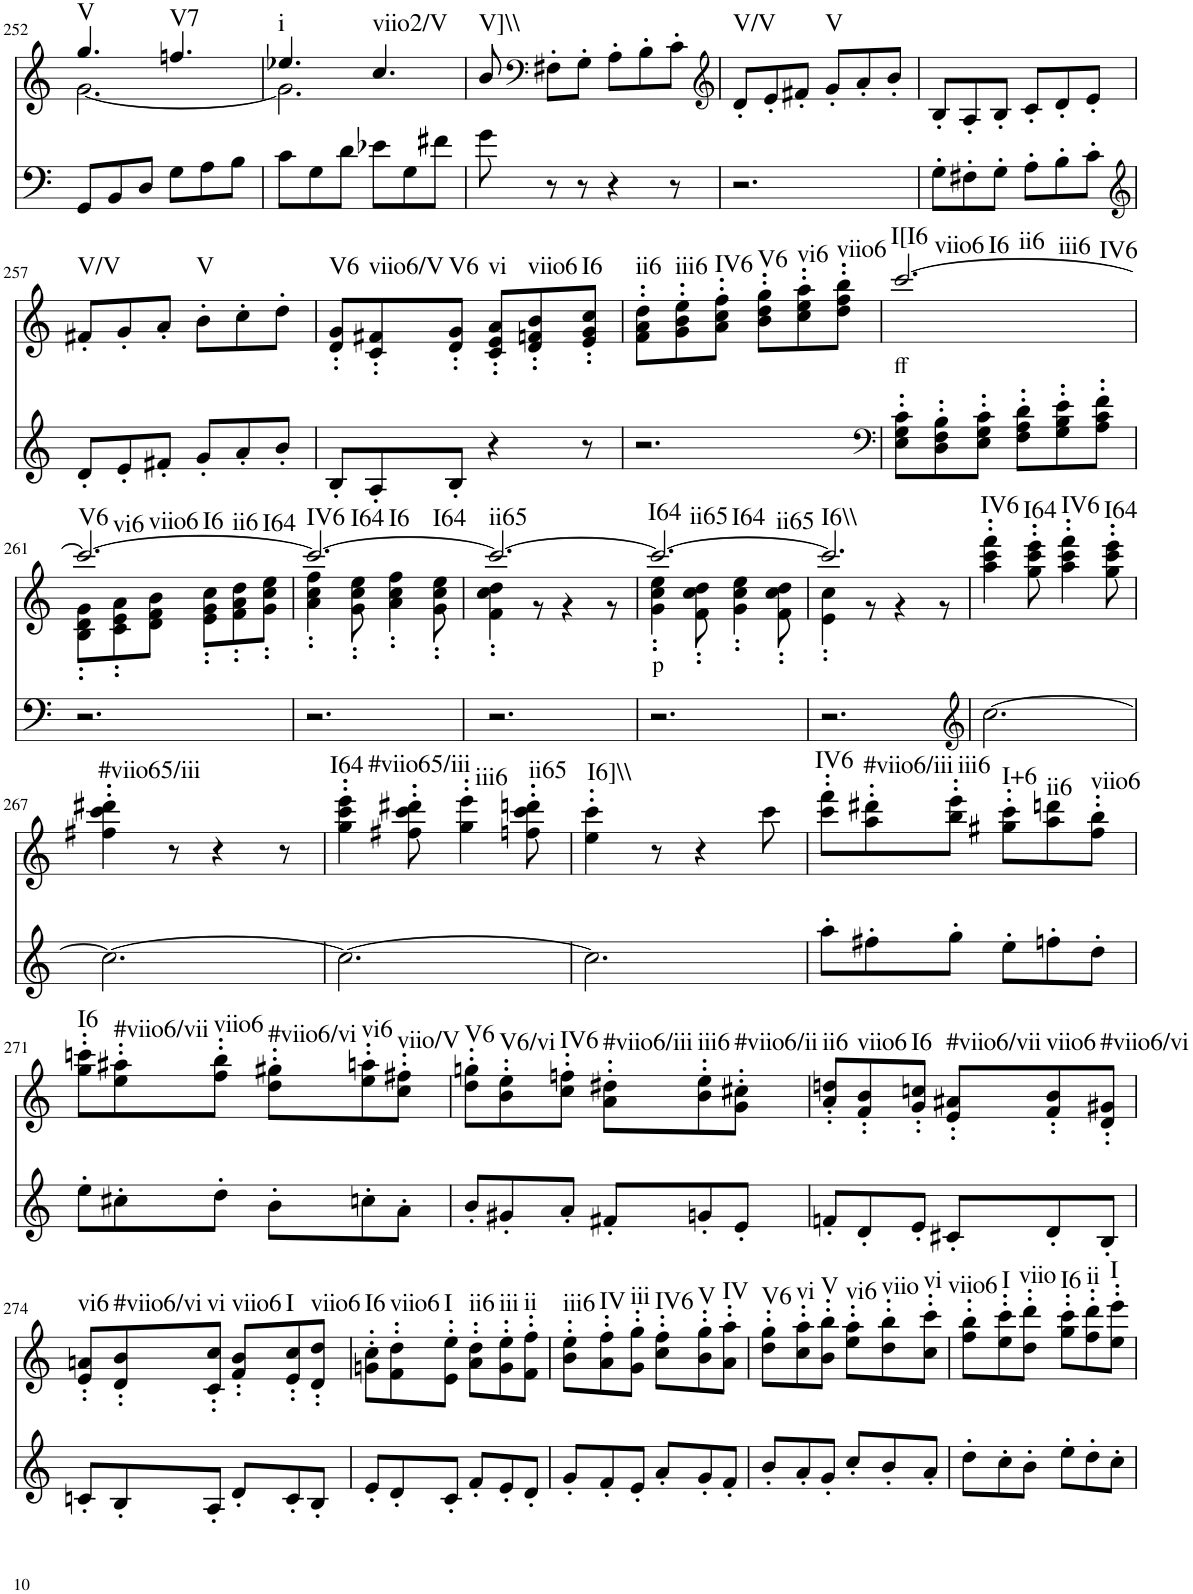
**kern	**kern	**text	**harte
*part2	*part1	*part1	*part1
*staff2	*staff1	*staff1	*
*I"piano	*I"piano	*	*
*I'Pno	*I'Pno	*	*
!!LO:PB:g=z
*clefF4	*clefG2	*	*
*k[]	*k[]	*	*
*M6/8	*M6/8	*	*
=252	=252	=252	=252
*	*^	*	*
!	!	!	!	!LO:H:kt=V
8GG/L	4.gg/	[2.g\	.	N
8BB/	.	.	.	.
8D/J	.	.	.	.
!	!	!	!	!LO:H:kt=V7
8G\L	4.ffn/	.	.	N
8A\	.	.	.	.
8B\J	.	.	.	.
=253	=253	=253	=253	=253
!	!	!	!	!LO:H:kt=i
8c\L	4.ee-X/	2.g\]	.	N
8G\	.	.	.	.
8d\J	.	.	.	.
!	!	!	!	!LO:H:kt=viio2/V
8e-X\L	4.cc/	.	.	N
8G\	.	.	.	.
8f#X\J	.	.	.	.
*	*v	*v	*	*
=254	=254	=254	=254
!	!	!	!LO:H:kt=V]\\
8g\	8b/	.	N
*	*clefF4	*	*
8r	8F#X'\L	.	.
8r	8G'\J	.	.
4r	8A'\L	.	.
.	8B'\	.	.
8r	8c'\J	.	.
=255	=255	=255	=255
*	*clefG2	*	*
!	!	!	!LO:H:kt=V/V
2.r	8d'/L	.	N
.	8e'/	.	.
.	8f#X'/J	.	.
!	!	!	!LO:H:kt=V
.	8g'/L	.	N
.	8a'/	.	.
.	8b'/J	.	.
=256	=256	=256	=256
8G'\L	8B'/L	.	.
8F#X'\	8A'/	.	.
8G'\J	8B'/J	.	.
8A'\L	8c'/L	.	.
8B'\	8d'/	.	.
8c'\J	8e'/J	.	.
!!LO:LB:g=z
=257	=257	=257	=257
*clefG2	*	*	*
!	!	!	!LO:H:kt=V/V
8d'/L	8f#X'/L	.	N
8e'/	8g'/	.	.
8f#X'/J	8a'/J	.	.
!	!	!	!LO:H:kt=V
8g'/L	8b'\L	.	N
8a'/	8cc'\	.	.
8b'/J	8dd'\J	.	.
=258	=258	=258	=258
!	!	!	!LO:H:kt=V6
8B'/L	8d/' 8g/'L	.	N
!	!	!	!LO:H:kt=viio6/V
8A'/	8c/' 8f#X/'	.	N
!	!	!	!LO:H:kt=V6
8B'/J	8d/' 8g/'J	.	N
!	!	!	!LO:H:kt=vi
4r	8c/' 8e/' 8a/'L	.	N
!	!	!	!LO:H:kt=viio6
.	8d/' 8fn/' 8b/'	.	N
!	!	!	!LO:H:kt=I6
8r	8e/' 8g/' 8cc/'J	.	N
=259	=259	=259	=259
!	!	!	!LO:H:kt=ii6
2.r	8f\' 8a\' 8dd\'L	.	N
!	!	!	!LO:H:kt=iii6
.	8g\' 8b\' 8ee\'	.	N
!	!	!	!LO:H:kt=IV6
.	8a\' 8cc\' 8ff\'J	.	N
!	!	!	!LO:H:kt=V6
.	8b\' 8dd\' 8gg\'L	.	N
!	!	!	!LO:H:kt=vi6
.	8cc\' 8ee\' 8aa\'	.	N
!	!	!	!LO:H:kt=viio6
.	8dd\' 8ff\' 8bb\'J	.	N
=260	=260	=260	=260
*clefF4	*	*	*
!	!	!LO:LY:b	!LO:H:n=1:kt=I[I6
!	!	!	!LO:H:n=2:kt=viio6
!	!	!	!LO:H:n=3:kt=I6
!	!	!	!LO:H:n=4:kt=ii6
!	!	!	!LO:H:n=5:kt=iii6
!	!	!	!LO:H:n=6:kt=IV6
8E\' 8G\' 8c\'L	[2.ccc/	ff	N N N N N N
8D\' 8F\' 8B\'	.	.	.
8E\' 8G\' 8c\'J	.	.	.
8F\' 8A\' 8d\'L	.	.	.
8G\' 8B\' 8e\'	.	.	.
8A\' 8c\' 8f\'J	.	.	.
!!LO:LB:g=z
=261	=261	=261	=261
*	*^	*	*
!	!	!	!	!LO:H:n=1:kt=V6
!	!	!	!	!LO:H:n=2:kt=vi6
!	!	!	!	!LO:H:n=3:kt=viio6
!	!	!	!	!LO:H:n=4:kt=I6
!	!	!	!	!LO:H:n=5:kt=ii6
!	!	!	!	!LO:H:n=6:kt=I64
2.r	2.ccc/_	8B\' 8d\' 8g\'L	.	N N N N N N
.	.	8c\' 8e\' 8a\'	.	.
.	.	8d\ 8f\ 8b\J	.	.
.	.	8e\' 8g\' 8cc\'L	.	.
.	.	8f\' 8a\' 8dd\'	.	.
.	.	8g\' 8cc\' 8ee\'J	.	.
=262	=262	=262	=262	=262
!	!	!	!	!LO:H:n=1:kt=IV6
!	!	!	!	!LO:H:n=2:kt=I64
!	!	!	!	!LO:H:n=3:kt=I6
!	!	!	!	!LO:H:n=4:kt=I64
2.r	2.ccc/_	4a\' 4cc\' 4ff\'	.	N N N N
.	.	8g\' 8cc\' 8ee\'	.	.
.	.	4a\' 4cc\' 4ff\'	.	.
.	.	8g\' 8cc\' 8ee\'	.	.
=263	=263	=263	=263	=263
!	!	!	!	!LO:H:kt=ii65
2.r	2.ccc/_	4f\' 4cc\' 4dd\'	.	N
.	.	8r	.	.
.	.	4r	.	.
.	.	8r	.	.
=264	=264	=264	=264	=264
!	!	!	!LO:LY:b	!LO:H:n=1:kt=I64
!	!	!	!	!LO:H:n=2:kt=ii65
!	!	!	!	!LO:H:n=3:kt=I64
!	!	!	!	!LO:H:n=4:kt=ii65
2.r	2.ccc/_	4g\' 4cc\' 4ee\'	p	N N N N
.	.	8f\' 8cc\' 8dd\'	.	.
.	.	4g\' 4cc\' 4ee\'	.	.
.	.	8f\' 8cc\' 8dd\'	.	.
=265	=265	=265	=265	=265
!	!	!	!	!LO:H:kt=I6\\
2.r	2.ccc/]	4e\' 4cc\'	.	N
.	.	8r	.	.
.	.	4r	.	.
.	.	8r	.	.
*	*v	*v	*	*
=266	=266	=266	=266
*clefG2	*	*	*
*	*^	*	*
!	!	!	!	!LO:H:kt=IV6
*	*v	*v	*	*
[2.cc\	4aa\' 4ccc\' 4fff\'	.	N
!	!	!	!LO:H:kt=I64
.	8gg\' 8ccc\' 8eee\'	.	N
!	!	!	!LO:H:kt=IV6
.	4aa\' 4ccc\' 4fff\'	.	N
!	!	!	!LO:H:kt=I64
.	8gg\' 8ccc\' 8eee\'	.	N
!!LO:LB:g=z
=267	=267	=267	=267
!	!	!	!LO:H:kt=#viio65/iii
2.cc\_	4ff#X\' 4ccc\' 4ddd#X\'	.	N
.	8r	.	.
.	4r	.	.
.	8r	.	.
=268	=268	=268	=268
!	!	!	!LO:H:kt=I64
2.cc\_	4gg\' 4ccc\' 4eee\'	.	N
!	!	!	!LO:H:kt=#viio65/iii
.	8ff#X\' 8ccc\' 8ddd#X\'	.	N
!	!	!	!LO:H:kt=iii6
.	4gg\' 4eee\'	.	N
!	!	!	!LO:H:kt=ii65
.	8ffn\' 8ccc\' 8dddn\'	.	N
=269	=269	=269	=269
!	!	!	!LO:H:kt=I6]\\
2.cc\]	4ee\' 4ccc\'	.	N
.	8r	.	.
.	4r	.	.
.	8ccc\	.	.
=270	=270	=270	=270
!	!	!	!LO:H:kt=IV6
8aa'\L	8ccc\' 8fff\'L	.	N
!	!	!	!LO:H:kt=#viio6/iii
8ff#X'\	8aa\' 8ddd#X\'	.	N
!	!	!	!LO:H:kt=iii6
8gg'\J	8bb\' 8eee\'J	.	N
!	!	!	!LO:H:kt=I+6
8ee'\L	8gg\' 8ccc#X\'L	.	N
!	!	!	!LO:H:kt=ii6
8ffn'\	8aa\ 8dddn\	.	N
!	!	!	!LO:H:kt=viio6
8dd'\J	8ff\' 8bb\'J	.	N
!!LO:LB:g=z
=271	=271	=271	=271
!	!	!	!LO:H:kt=I6
8ee'\L	8gg\' 8cccn\'L	.	N
!	!	!	!LO:H:kt=#viio6/vii
8cc#X'\	8ee\' 8aa#X\'	.	N
!	!	!	!LO:H:kt=viio6
8dd'\J	8ff\' 8bb\'J	.	N
!	!	!	!LO:H:kt=#viio6/vi
8b'\L	8dd\' 8gg#X\'L	.	N
!	!	!	!LO:H:kt=vi6
8ccn'\	8ee\' 8aan\'	.	N
!	!	!	!LO:H:kt=viio/V
8a'\J	8cc\' 8ff#X\'J	.	N
=272	=272	=272	=272
!	!	!	!LO:H:kt=V6
8b'/L	8dd\' 8ggn\'L	.	N
!	!	!	!LO:H:kt=V6/vi
8g#X'/	8b\' 8ee\'	.	N
!	!	!	!LO:H:kt=IV6
8a'/J	8cc\' 8ffn\'J	.	N
!	!	!	!LO:H:kt=#viio6/iii
8f#X'/L	8a\' 8dd#X\'L	.	N
!	!	!	!LO:H:kt=iii6
8gn'/	8b\' 8ee\'	.	N
!	!	!	!LO:H:kt=#viio6/ii
8e'/J	8g\' 8cc#X\'J	.	N
=273	=273	=273	=273
!	!	!	!LO:H:kt=ii6
8fn'/L	8a/' 8ddn/'L	.	N
!	!	!	!LO:H:kt=viio6
8d'/	8f/' 8b/'	.	N
!	!	!	!LO:H:kt=I6
8e'/J	8g/' 8ccn/'J	.	N
!	!	!	!LO:H:kt=#viio6/vii
8c#X'/L	8e/' 8a#X/'L	.	N
!	!	!	!LO:H:kt=viio6
8d'/	8f/' 8b/'	.	N
!	!	!	!LO:H:kt=#viio6/vi
8B'/J	8d/' 8g#X/'J	.	N
!!LO:LB:g=z
=274	=274	=274	=274
!	!	!	!LO:H:kt=vi6
8cn'/L	8e/' 8an/'L	.	N
!	!	!	!LO:H:kt=#viio6/vi
8B'/	8d/' 8b/'	.	N
!	!	!	!LO:H:kt=vi
8A'/J	8c/' 8cc/'J	.	N
!	!	!	!LO:H:kt=viio6
8d'/L	8f/' 8b/'L	.	N
!	!	!	!LO:H:kt=I
8c'/	8e/' 8cc/'	.	N
!	!	!	!LO:H:kt=viio6
8B'/J	8d/' 8dd/'J	.	N
=275	=275	=275	=275
!	!	!	!LO:H:kt=I6
8e'/L	8gn\' 8cc\'L	.	N
!	!	!	!LO:H:kt=viio6
8d'/	8f\' 8dd\'	.	N
!	!	!	!LO:H:kt=I
8c'/J	8e\' 8ee\'J	.	N
!	!	!	!LO:H:kt=ii6
8f'/L	8a\' 8dd\'L	.	N
!	!	!	!LO:H:kt=iii
8e'/	8g\' 8ee\'	.	N
!	!	!	!LO:H:kt=ii
8d'/J	8f\' 8ff\'J	.	N
=276	=276	=276	=276
!	!	!	!LO:H:kt=iii6
8g'/L	8b\' 8ee\'L	.	N
!	!	!	!LO:H:kt=IV
8f'/	8a\' 8ff\'	.	N
!	!	!	!LO:H:kt=iii
8e'/J	8g\' 8gg\'J	.	N
!	!	!	!LO:H:kt=IV6
8a'/L	8cc\' 8ff\'L	.	N
!	!	!	!LO:H:kt=V
8g'/	8b\' 8gg\'	.	N
!	!	!	!LO:H:kt=IV
8f'/J	8a\' 8aa\'J	.	N
=277	=277	=277	=277
!	!	!	!LO:H:kt=V6
8b'/L	8dd\' 8gg\'L	.	N
!	!	!	!LO:H:kt=vi
8a'/	8cc\' 8aa\'	.	N
!	!	!	!LO:H:kt=V
8g'/J	8b\' 8bb\'J	.	N
!	!	!	!LO:H:kt=vi6
8cc'/L	8ee\' 8aa\'L	.	N
!	!	!	!LO:H:kt=viio
8b'/	8dd\' 8bb\'	.	N
!	!	!	!LO:H:kt=vi
8a'/J	8cc\' 8ccc\'J	.	N
=278	=278	=278	=278
!	!	!	!LO:H:kt=viio6
8dd'\L	8ff\' 8bb\'L	.	N
!	!	!	!LO:H:kt=I
8cc'\	8ee\' 8ccc\'	.	N
!	!	!	!LO:H:kt=viio
8b'\J	8dd\' 8ddd\'J	.	N
!	!	!	!LO:H:kt=I6
8ee'\L	8gg\' 8ccc\'L	.	N
!	!	!	!LO:H:kt=ii
8dd'\	8ff\' 8ddd\'	.	N
!	!	!	!LO:H:kt=I
8cc'\J	8ee\' 8eee\'J	.	N
=	=	=	=
*-	*-	*-	*-
